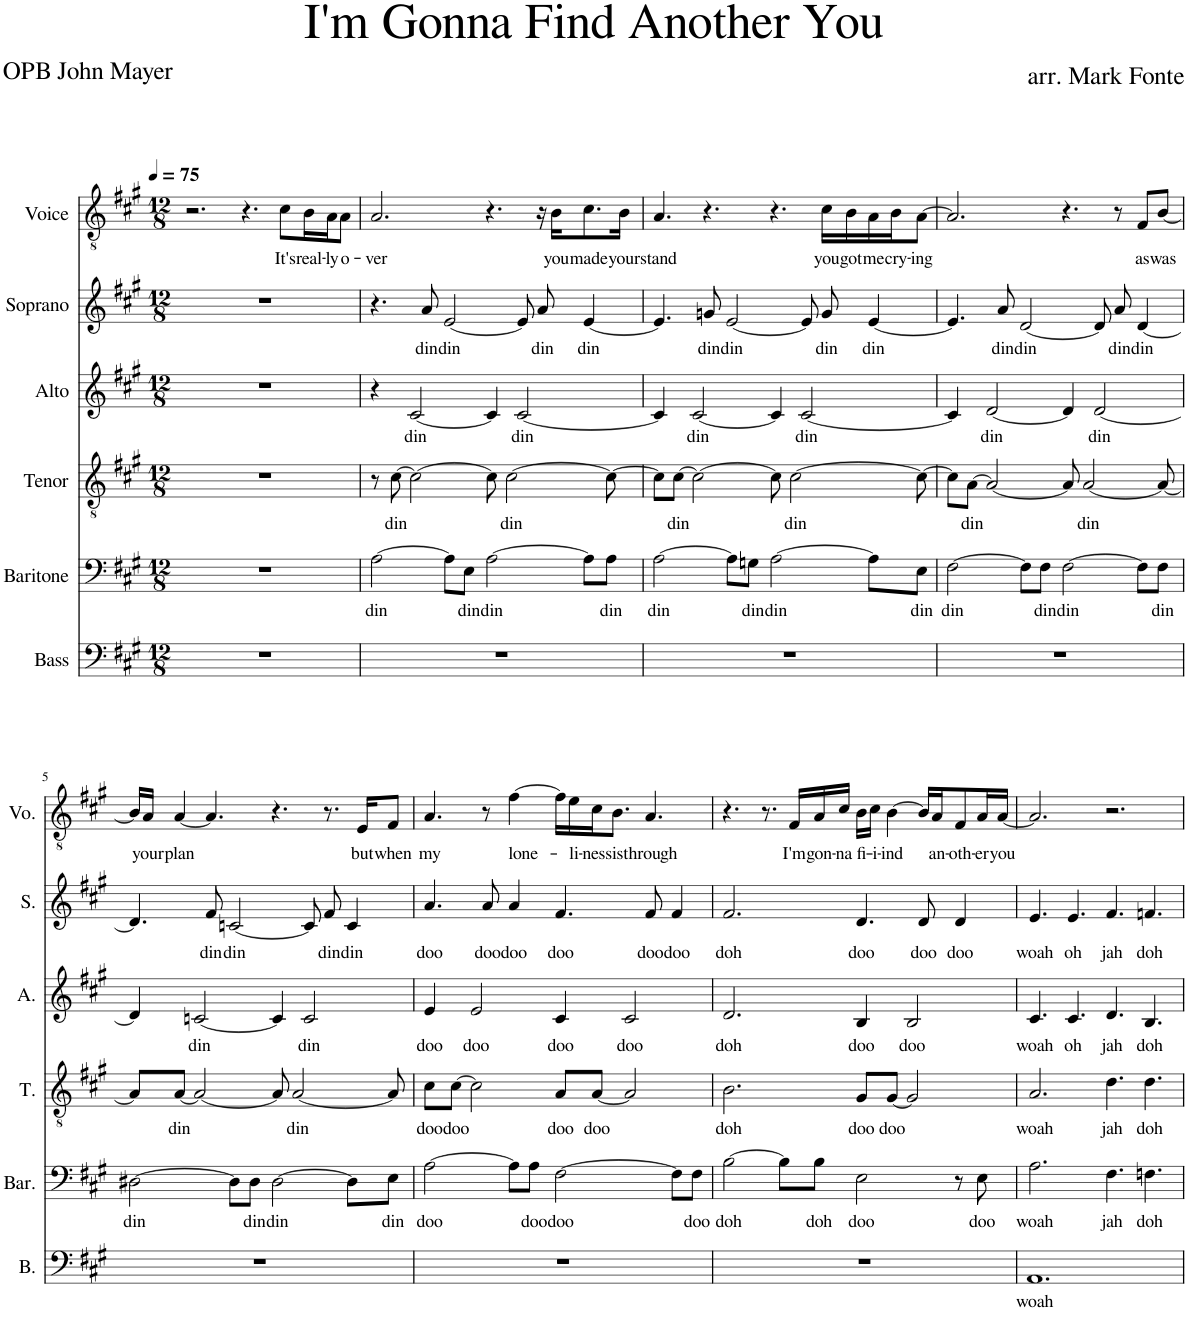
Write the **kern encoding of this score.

**kern	**text	**kern	**text	**kern	**text	**kern	**text	**kern	**text	**kern	**text
*part6	*part6	*part5	*part5	*part4	*part4	*part3	*part3	*part2	*part2	*part1	*part1
*staff6	*staff6	*staff5	*staff5	*staff4	*staff4	*staff3	*staff3	*staff2	*staff2	*staff1	*staff1
*I"Bass	*	*I"Baritone	*	*I"Tenor	*	*I"Alto	*	*I"Soprano	*	*I"Voice	*
*I'B.	*	*I'Bar.	*	*I'T.	*	*I'A.	*	*I'S.	*	*I'Vo.	*
*clefF4	*	*clefF4	*	*clefGv2	*	*clefG2	*	*clefG2	*	*clefGv2	*
*k[f#c#g#]	*	*k[f#c#g#]	*	*k[f#c#g#]	*	*k[f#c#g#]	*	*k[f#c#g#]	*	*k[f#c#g#]	*
*M12/8	*	*M12/8	*	*M12/8	*	*M12/8	*	*M12/8	*	*M12/8	*
*MM75	*	*MM75	*	*MM75	*	*MM75	*	*MM75	*	*MM75	*
=1	=1	=1	=1	=1	=1	=1	=1	=1	=1	=1	=1
1.r	.	1.r	.	1.r	.	1.r	.	1.r	.	2.r	.
.	.	.	.	.	.	.	.	.	.	4.r	.
!	!	!	!	!	!	!	!	!	!	!	!LO:LY:b
.	.	.	.	.	.	.	.	.	.	8c#\L	It's
!	!	!	!	!	!	!	!	!	!	!	!LO:LY:b
.	.	.	.	.	.	.	.	.	.	16B\L	real-
!	!	!	!	!	!	!	!	!	!	!	!LO:LY:b
.	.	.	.	.	.	.	.	.	.	16A\J	-ly
!	!	!	!	!	!	!	!	!	!	!	!LO:LY:b
.	.	.	.	.	.	.	.	.	.	8A\J	o-
=2	=2	=2	=2	=2	=2	=2	=2	=2	=2	=2	=2
!	!	!	!LO:LY:b	!	!	!	!	!	!	!	!LO:LY:b
1.r	.	[2A\	din	8r	.	4r	.	4.r	.	2.A/	-ver
!	!	!	!	!	!LO:LY:b	!	!	!	!	!	!
.	.	.	.	[8c#\	din	.	.	.	.	.	.
!	!	!	!	!	!	!	!LO:LY:b	!	!	!	!
.	.	.	.	2c#\_	.	[2c#/	din	.	.	.	.
!	!	!	!	!	!	!	!	!	!LO:LY:b	!	!
.	.	.	.	.	.	.	.	8a/	din	.	.
!	!	!	!	!	!	!	!	!	!LO:LY:b	!	!
.	.	8A\L]	.	.	.	.	.	[2e/	din	.	.
!	!	!	!LO:LY:b	!	!	!	!	!	!	!	!
.	.	8E\J	din	.	.	.	.	.	.	.	.
!	!	!	!LO:LY:b	!	!	!	!	!	!	!	!
.	.	[2A\	din	8c#\]	.	4c#/]	.	.	.	4.r	.
!	!	!	!	!	!LO:LY:b	!	!	!	!	!	!
.	.	.	.	[2c#\	din	.	.	.	.	.	.
!	!	!	!	!	!	!	!LO:LY:b	!	!	!	!
.	.	.	.	.	.	[2c#/	din	8e/]	.	.	.
!	!	!	!	!	!	!	!	!	!LO:LY:b	!	!
.	.	.	.	.	.	.	.	8a/	din	16r	.
!	!	!	!	!	!	!	!	!	!	!	!LO:LY:b
.	.	.	.	.	.	.	.	.	.	16B\KL	you
!	!	!	!	!	!	!	!	!	!LO:LY:b	!	!LO:LY:b
.	.	8A\L]	.	.	.	.	.	[4e/	din	8.c#\	made
!	!	!	!LO:LY:b	!	!	!	!	!	!	!	!
.	.	8A\J	din	8c#\_	.	.	.	.	.	.	.
!	!	!	!	!	!	!	!	!	!	!	!LO:LY:b
.	.	.	.	.	.	.	.	.	.	16B\Jk	your
=3	=3	=3	=3	=3	=3	=3	=3	=3	=3	=3	=3
!	!	!	!LO:LY:b	!	!	!	!	!	!	!	!LO:LY:b
1.r	.	[2A\	din	8c#\L]	.	4c#/]	.	4.e/]	.	4.A/	stand
!	!	!	!	!	!LO:LY:b	!	!	!	!	!	!
.	.	.	.	[8c#\J	din	.	.	.	.	.	.
!	!	!	!	!	!	!	!LO:LY:b	!	!	!	!
.	.	.	.	2c#\_	.	[2c#/	din	.	.	.	.
!	!	!	!	!	!	!	!	!	!LO:LY:b	!	!
.	.	.	.	.	.	.	.	8gn/	din	4.r	.
!	!	!	!	!	!	!	!	!	!LO:LY:b	!	!
.	.	8A\L]	.	.	.	.	.	[2e/	din	.	.
!	!	!	!LO:LY:b	!	!	!	!	!	!	!	!
.	.	8Gn\J	din	.	.	.	.	.	.	.	.
!	!	!	!LO:LY:b	!	!	!	!	!	!	!	!
.	.	[2A\	din	8c#\]	.	4c#/]	.	.	.	4.r	.
!	!	!	!	!	!LO:LY:b	!	!	!	!	!	!
.	.	.	.	[2c#\	din	.	.	.	.	.	.
!	!	!	!	!	!	!	!LO:LY:b	!	!	!	!
.	.	.	.	.	.	[2c#/	din	8e/]	.	.	.
!	!	!	!	!	!	!	!	!	!LO:LY:b	!	!LO:LY:b
.	.	.	.	.	.	.	.	8g/	din	16c#\LL	you
!	!	!	!	!	!	!	!	!	!	!	!LO:LY:b
.	.	.	.	.	.	.	.	.	.	16B\	got
!	!	!	!	!	!	!	!	!	!LO:LY:b	!	!LO:LY:b
.	.	8A\L]	.	.	.	.	.	[4e/	din	16A\	me
!	!	!	!	!	!	!	!	!	!	!	!LO:LY:b
.	.	.	.	.	.	.	.	.	.	16B\J	cry-
!	!	!	!LO:LY:b	!	!	!	!	!	!	!	!LO:LY:b
.	.	8E\J	din	8c#\_	.	.	.	.	.	[8A\J	-ing
=4	=4	=4	=4	=4	=4	=4	=4	=4	=4	=4	=4
!	!	!	!LO:LY:b	!	!	!	!	!	!	!	!
1.r	.	[2F#\	din	8c#\L]	.	4c#/]	.	4.e/]	.	2.A/]	.
!	!	!	!	!	!LO:LY:b	!	!	!	!	!	!
.	.	.	.	[8A\J	din	.	.	.	.	.	.
!	!	!	!	!	!	!	!LO:LY:b	!	!	!	!
.	.	.	.	2A/_	.	[2d/	din	.	.	.	.
!	!	!	!	!	!	!	!	!	!LO:LY:b	!	!
.	.	.	.	.	.	.	.	8a/	din	.	.
!	!	!	!	!	!	!	!	!	!LO:LY:b	!	!
.	.	8F#\L]	.	.	.	.	.	[2d/	din	.	.
!	!	!	!LO:LY:b	!	!	!	!	!	!	!	!
.	.	8F#\J	din	.	.	.	.	.	.	.	.
!	!	!	!LO:LY:b	!	!	!	!	!	!	!	!
.	.	[2F#\	din	8A/]	.	4d/]	.	.	.	4.r	.
!	!	!	!	!	!LO:LY:b	!	!	!	!	!	!
.	.	.	.	[2A/	din	.	.	.	.	.	.
!	!	!	!	!	!	!	!LO:LY:b	!	!	!	!
.	.	.	.	.	.	[2d/	din	8d/]	.	.	.
!	!	!	!	!	!	!	!	!	!LO:LY:b	!	!
.	.	.	.	.	.	.	.	8a/	din	8r	.
!	!	!	!	!	!	!	!	!	!LO:LY:b	!	!LO:LY:b
.	.	8F#\L]	.	.	.	.	.	[4d/	din	8F#/L	as
!	!	!	!LO:LY:b	!	!	!	!	!	!	!	!LO:LY:b
.	.	8F#\J	din	8A/_	.	.	.	.	.	[8B/J	was
!!LO:LB:g=z
=5	=5	=5	=5	=5	=5	=5	=5	=5	=5	=5	=5
!	!	!	!LO:LY:b	!	!	!	!	!	!	!	!
1.r	.	[2D#X\	din	8A/L]	.	4d/]	.	4.d/]	.	16B/LL]	.
!	!	!	!	!	!	!	!	!	!	!	!LO:LY:b
.	.	.	.	.	.	.	.	.	.	16A/JJ	your
!	!	!	!	!	!LO:LY:b	!	!	!	!	!	!LO:LY:b
.	.	.	.	[8A/J	din	.	.	.	.	[4A/	plan
!	!	!	!	!	!	!	!LO:LY:b	!	!	!	!
.	.	.	.	2A/_	.	[2cn/	din	.	.	.	.
!	!	!	!	!	!	!	!	!	!LO:LY:b	!	!
.	.	.	.	.	.	.	.	8f#/	din	4.A/]	.
!	!	!	!	!	!	!	!	!	!LO:LY:b	!	!
.	.	8D#\L]	.	.	.	.	.	[2cn/	din	.	.
!	!	!	!LO:LY:b	!	!	!	!	!	!	!	!
.	.	8D#\J	din	.	.	.	.	.	.	.	.
!	!	!	!LO:LY:b	!	!	!	!	!	!	!	!
.	.	[2D#\	din	8A/]	.	4c/]	.	.	.	4.r	.
!	!	!	!	!	!LO:LY:b	!	!	!	!	!	!
.	.	.	.	[2A/	din	.	.	.	.	.	.
!	!	!	!	!	!	!	!LO:LY:b	!	!	!	!
.	.	.	.	.	.	2c/	din	8c/]	.	.	.
!	!	!	!	!	!	!	!	!	!LO:LY:b	!	!
.	.	.	.	.	.	.	.	8f#/	din	8.r	.
!	!	!	!	!	!	!	!	!	!LO:LY:b	!	!
.	.	8D#\L]	.	.	.	.	.	4c/	din	.	.
!	!	!	!	!	!	!	!	!	!	!	!LO:LY:b
.	.	.	.	.	.	.	.	.	.	16E/KL	but
!	!	!	!LO:LY:b	!	!	!	!	!	!	!	!LO:LY:b
.	.	8E\J	din	8A/]	.	.	.	.	.	8F#/J	when
=6	=6	=6	=6	=6	=6	=6	=6	=6	=6	=6	=6
!	!	!	!LO:LY:b	!	!LO:LY:b	!	!LO:LY:b	!	!LO:LY:b	!	!LO:LY:b
1.r	.	[2A\	doo	8c#\L	doo	4e/	doo	4.a/	doo	4.A/	my
!	!	!	!	!	!LO:LY:b	!	!	!	!	!	!
.	.	.	.	[8c#\J	doo	.	.	.	.	.	.
!	!	!	!	!	!	!	!LO:LY:b	!	!	!	!
.	.	.	.	2c#\]	.	2e/	doo	.	.	.	.
!	!	!	!	!	!	!	!	!	!LO:LY:b	!	!
.	.	.	.	.	.	.	.	8a/	doo	8r	.
!	!	!	!	!	!	!	!	!	!LO:LY:b	!	!LO:LY:b
.	.	8A\L]	.	.	.	.	.	4a/	doo	[4f#\	lone-
!	!	!	!LO:LY:b	!	!	!	!	!	!	!	!
.	.	8A\J	doo	.	.	.	.	.	.	.	.
!	!	!	!LO:LY:b	!	!LO:LY:b	!	!LO:LY:b	!	!LO:LY:b	!	!
.	.	[2F#\	doo	8A/L	doo	4c#/	doo	4.f#/	doo	16f#\LL]	.
!	!	!	!	!	!	!	!	!	!	!	!LO:LY:b
.	.	.	.	.	.	.	.	.	.	16e\	-li-
!	!	!	!	!	!LO:LY:b	!	!	!	!	!	!LO:LY:b
.	.	.	.	[8A/J	doo	.	.	.	.	16c#\J	-ness
!	!	!	!	!	!	!	!	!	!	!	!LO:LY:b
.	.	.	.	.	.	.	.	.	.	8.B\J	is
!	!	!	!	!	!	!	!LO:LY:b	!	!	!	!
.	.	.	.	2A/]	.	2c#/	doo	.	.	.	.
!	!	!	!	!	!	!	!	!	!LO:LY:b	!	!LO:LY:b
.	.	.	.	.	.	.	.	8f#/	doo	4.A/	through
!	!	!	!	!	!	!	!	!	!LO:LY:b	!	!
.	.	8F#\L]	.	.	.	.	.	4f#/	doo	.	.
!	!	!	!LO:LY:b	!	!	!	!	!	!	!	!
.	.	8F#\J	doo	.	.	.	.	.	.	.	.
=7	=7	=7	=7	=7	=7	=7	=7	=7	=7	=7	=7
!	!	!	!LO:LY:b	!	!LO:LY:b	!	!LO:LY:b	!	!LO:LY:b	!	!
1.r	.	[2B\	doh	2.B\	doh	2.d/	doh	2.f#/	doh	4.r	.
.	.	.	.	.	.	.	.	.	.	8.r	.
.	.	8B\L]	.	.	.	.	.	.	.	.	.
!	!	!	!	!	!	!	!	!	!	!	!LO:LY:b
.	.	.	.	.	.	.	.	.	.	16F#/LL	I'm
!	!	!	!LO:LY:b	!	!	!	!	!	!	!	!LO:LY:b
.	.	8B\J	doh	.	.	.	.	.	.	16A/	gon-
!	!	!	!	!	!	!	!	!	!	!	!LO:LY:b
.	.	.	.	.	.	.	.	.	.	16c#/JJ	-na
!	!	!	!LO:LY:b	!	!LO:LY:b	!	!LO:LY:b	!	!LO:LY:b	!	!LO:LY:b
.	.	2E\	doo	8G#/L	doo	4B/	doo	4.d/	doo	16B\LL	fi-
!	!	!	!	!	!	!	!	!	!	!	!LO:LY:b
.	.	.	.	.	.	.	.	.	.	16c#\JJ	-i-
!	!	!	!	!	!LO:LY:b	!	!	!	!	!	!LO:LY:b
.	.	.	.	[8G#/J	doo	.	.	.	.	[4B\	-ind
!	!	!	!	!	!	!	!LO:LY:b	!	!	!	!
.	.	.	.	2G#/]	.	2B/	doo	.	.	.	.
!	!	!	!	!	!	!	!	!	!LO:LY:b	!	!
.	.	.	.	.	.	.	.	8d/	doo	16B/LL]	.
!	!	!	!	!	!	!	!	!	!	!	!LO:LY:b
.	.	.	.	.	.	.	.	.	.	16A/J	an-
!	!	!	!	!	!	!	!	!	!LO:LY:b	!	!LO:LY:b
.	.	8r	.	.	.	.	.	4d/	doo	8F#/	-oth-
!	!	!	!LO:LY:b	!	!	!	!	!	!	!	!LO:LY:b
.	.	8E\	doo	.	.	.	.	.	.	16A/L	-er
!	!	!	!	!	!	!	!	!	!	!	!LO:LY:b
.	.	.	.	.	.	.	.	.	.	[16A/JJ	you
=8	=8	=8	=8	=8	=8	=8	=8	=8	=8	=8	=8
!	!LO:LY:b	!	!LO:LY:b	!	!LO:LY:b	!	!LO:LY:b	!	!LO:LY:b	!	!
1.AA	woah	2.A\	woah	2.A/	woah	4.c#/	woah	4.e/	woah	2.A/]	.
!	!	!	!	!	!	!	!LO:LY:b	!	!LO:LY:b	!	!
.	.	.	.	.	.	4.c#/	oh	4.e/	oh	.	.
!	!	!	!LO:LY:b	!	!LO:LY:b	!	!LO:LY:b	!	!LO:LY:b	!	!
.	.	4.F#\	jah	4.d\	jah	4.d/	jah	4.f#/	jah	2.r	.
!	!	!	!LO:LY:b	!	!LO:LY:b	!	!LO:LY:b	!	!LO:LY:b	!	!
.	.	4.Fn\	doh	4.d\	doh	4.B/	doh	4.fn/	doh	.	.
=	=	=	=	=	=	=	=	=	=	=	=
*-	*-	*-	*-	*-	*-	*-	*-	*-	*-	*-	*-
